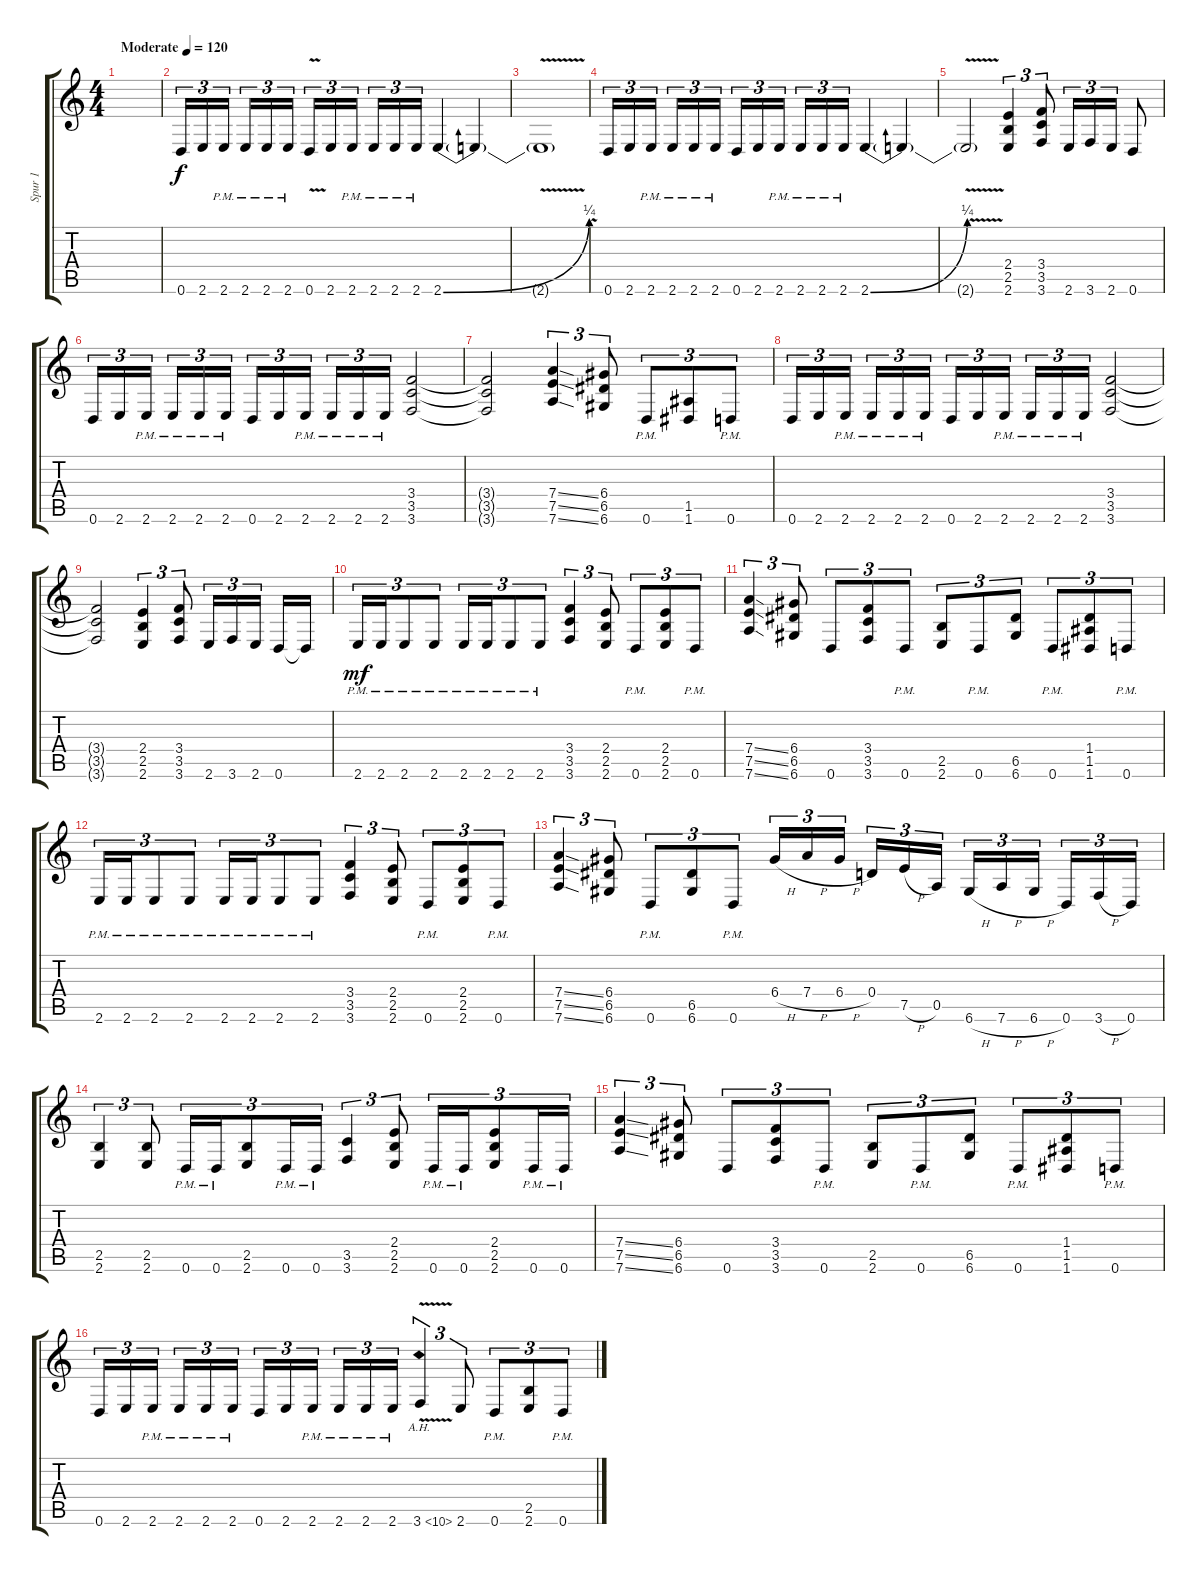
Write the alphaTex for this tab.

\track ("Spur 1" "Spur 1") {instrument distortionguitar}
\staff {score tabs}
\tuning (E4 B3 G3 D3 A2 D2) {hide}
\ts (4 4)
\tempo (120 "Moderate")
\clef g2
\ks c
|
0.6.16{tu (3 2)} 2.6.16{tu (3 2)} 2.6{pm}.16{tu (3 2) beam splitsecondary} 2.6{pm}.16{tu (3 2)} 2.6{pm}.16{tu (3 2)} 2.6{pm}.16{tu (3 2)} 0.6{v}.16{tu (3 2)} 2.6.16{tu (3 2)} 2.6{pm}.16{tu (3 2) beam splitsecondary} 2.6{pm}.16{tu (3 2)} 2.6{pm}.16{tu (3 2)} 2.6{pm}.16{tu (3 2)} 2.6{be (bend 0 0 60 1)}.4 2.6{t}.4 |
2.6{v t}.1 |
0.6.16{tu (3 2)} 2.6.16{tu (3 2)} 2.6{pm}.16{tu (3 2) beam splitsecondary} 2.6{pm}.16{tu (3 2)} 2.6{pm}.16{tu (3 2)} 2.6{pm}.16{tu (3 2)} 0.6.16{tu (3 2)} 2.6.16{tu (3 2)} 2.6{pm}.16{tu (3 2) beam splitsecondary} 2.6{pm}.16{tu (3 2)} 2.6{pm}.16{tu (3 2)} 2.6{pm}.16{tu (3 2)} 2.6{be (bend 0 0 60 1)}.4 2.6{t}.4 |
2.6{v t}.2 (2.4 2.5 2.6).4{tu (3 2)} (3.4 3.5 3.6).8{tu (3 2)} 2.6.16{tu (3 2)} 3.6.16{tu (3 2)} 2.6.16{tu (3 2)} 0.6.8 |
0.6.16{tu (3 2)} 2.6.16{tu (3 2)} 2.6{pm}.16{tu (3 2) beam splitsecondary} 2.6{pm}.16{tu (3 2)} 2.6{pm}.16{tu (3 2)} 2.6{pm}.16{tu (3 2)} 0.6.16{tu (3 2)} 2.6.16{tu (3 2)} 2.6{pm}.16{tu (3 2) beam splitsecondary} 2.6{pm}.16{tu (3 2)} 2.6{pm}.16{tu (3 2)} 2.6{pm}.16{tu (3 2)} (3.4 3.5 3.6).2 |
(3.4{t} 3.5{t} 3.6{t}).2 (7.4{ss} 7.5{ss} 7.6{ss}).4{tu (3 2)} (6.4 6.5 6.6).8{tu (3 2)} 0.6{pm}.8{tu (3 2)} (1.5 1.6).8{tu (3 2)} 0.6{pm}.8{tu (3 2)} |
0.6.16{tu (3 2)} 2.6.16{tu (3 2)} 2.6{pm}.16{tu (3 2) beam splitsecondary} 2.6{pm}.16{tu (3 2)} 2.6{pm}.16{tu (3 2)} 2.6{pm}.16{tu (3 2)} 0.6.16{tu (3 2)} 2.6.16{tu (3 2)} 2.6{pm}.16{tu (3 2) beam splitsecondary} 2.6{pm}.16{tu (3 2)} 2.6{pm}.16{tu (3 2)} 2.6{pm}.16{tu (3 2)} (3.4 3.5 3.6).2 |
(3.4{t} 3.5{t} 3.6{t}).2 (2.4 2.5 2.6).4{tu (3 2)} (3.4 3.5 3.6).8{tu (3 2)} 2.6.16{tu (3 2)} 3.6.16{tu (3 2)} 2.6.16{tu (3 2) beam splitsecondary} 0.6.16 0.6{t}.16{dy f} |
2.6{pm}.16{tu (3 2) dy mf} 2.6{pm}.16{tu (3 2)} 2.6{pm}.8{tu (3 2)} 2.6{pm}.8{tu (3 2)} 2.6{pm}.16{tu (3 2)} 2.6{pm}.16{tu (3 2)} 2.6{pm}.8{tu (3 2)} 2.6{pm}.8{tu (3 2)} (3.4 3.5 3.6).4{tu (3 2)} (2.4 2.5 2.6).8{tu (3 2)} 0.6{pm}.8{tu (3 2)} (2.4 2.5 2.6).8{tu (3 2)} 0.6{pm}.8{tu (3 2)} |
(7.4{ss} 7.5{ss} 7.6{ss}).4{tu (3 2)} (6.4 6.5 6.6).8{tu (3 2)} 0.6.8{tu (3 2)} (3.4 3.5 3.6).8{tu (3 2)} 0.6{pm}.8{tu (3 2)} (2.5 2.6).8{tu (3 2)} 0.6{pm}.8{tu (3 2)} (6.5 6.6).8{tu (3 2)} 0.6{pm}.8{tu (3 2)} (1.4 1.5 1.6).8{tu (3 2)} 0.6{pm}.8{tu (3 2)} |
2.6{pm}.16{tu (3 2)} 2.6{pm}.16{tu (3 2)} 2.6{pm}.8{tu (3 2)} 2.6{pm}.8{tu (3 2)} 2.6{pm}.16{tu (3 2)} 2.6{pm}.16{tu (3 2)} 2.6{pm}.8{tu (3 2)} 2.6{pm}.8{tu (3 2)} (3.4 3.5 3.6).4{tu (3 2)} (2.4 2.5 2.6).8{tu (3 2)} 0.6{pm}.8{tu (3 2)} (2.4 2.5 2.6).8{tu (3 2)} 0.6{pm}.8{tu (3 2)} |
(7.4{ss} 7.5{ss} 7.6{ss}).4{tu (3 2)} (6.4 6.5 6.6).8{tu (3 2)} 0.6{pm}.8{tu (3 2)} (6.5 6.6).8{tu (3 2)} 0.6{pm}.8{tu (3 2)} 6.4{h}.16{tu (3 2)} 7.4{h}.16{tu (3 2)} 6.4{h}.16{tu (3 2) beam splitsecondary} 0.4.16{tu (3 2)} 7.5{h}.16{tu (3 2)} 0.5.16{tu (3 2)} 6.6{h}.16{tu (3 2)} 7.6{h}.16{tu (3 2)} 6.6{h}.16{tu (3 2) beam splitsecondary} 0.6.16{tu (3 2)} 3.6{h}.16{tu (3 2)} 0.6.16{tu (3 2)} |
(2.5 2.6).4{tu (3 2)} (2.5 2.6).8{tu (3 2)} 0.6{pm}.16{tu (3 2)} 0.6{pm}.16{tu (3 2)} (2.5 2.6).8{tu (3 2)} 0.6{pm}.16{tu (3 2)} 0.6{pm}.16{tu (3 2)} (3.5 3.6).4{tu (3 2)} (2.4 2.5 2.6).8{tu (3 2)} 0.6{pm}.16{tu (3 2)} 0.6{pm}.16{tu (3 2)} (2.4 2.5 2.6).8{tu (3 2)} 0.6{pm}.16{tu (3 2)} 0.6{pm}.16{tu (3 2)} |
(7.4{ss} 7.5{ss} 7.6{ss}).4{tu (3 2)} (6.4 6.5 6.6).8{tu (3 2)} 0.6.8{tu (3 2)} (3.4 3.5 3.6).8{tu (3 2)} 0.6{pm}.8{tu (3 2)} (2.5 2.6).8{tu (3 2)} 0.6{pm}.8{tu (3 2)} (6.5 6.6).8{tu (3 2)} 0.6{pm}.8{tu (3 2)} (1.4 1.5 1.6).8{tu (3 2)} 0.6{pm}.8{tu (3 2)} |
0.6.16{tu (3 2)} 2.6.16{tu (3 2)} 2.6{pm}.16{tu (3 2) beam splitsecondary} 2.6{pm}.16{tu (3 2)} 2.6{pm}.16{tu (3 2)} 2.6{pm}.16{tu (3 2)} 0.6.16{tu (3 2)} 2.6.16{tu (3 2)} 2.6{pm}.16{tu (3 2) beam splitsecondary} 2.6{pm}.16{tu (3 2)} 2.6{pm}.16{tu (3 2)} 2.6{pm}.16{tu (3 2)} 3.6{ah 7 v}.4{tu (3 2)} 2.6.8{tu (3 2)} 0.6{pm}.8{tu (3 2)} (2.5 2.6).8{tu (3 2)} 0.6{pm}.8{tu (3 2)}
